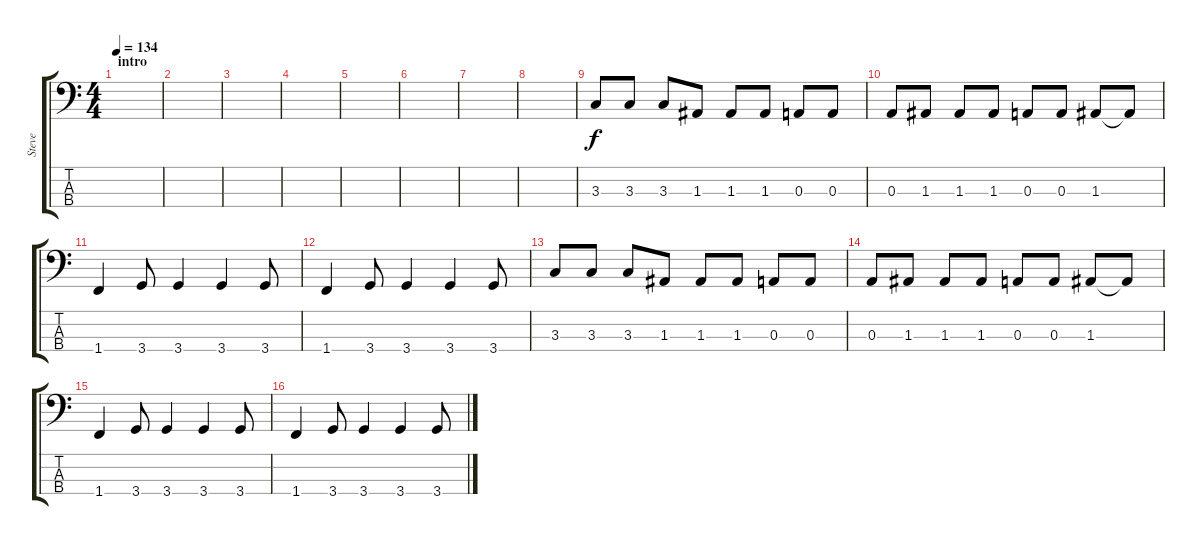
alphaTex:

\track ("Steve" "Steve") {instrument electricbasspick}
\staff {score tabs}
\tuning (G2 D2 A1 E1) {hide}
\ts (4 4)
\section ("" "intro")
\tempo 134
\clef f4
\ks c
|
|
|
|
|
|
|
|
3.3.8 3.3.8 3.3.8 1.3.8 1.3.8 1.3.8 0.3.8 0.3.8 |
0.3.8 1.3.8 1.3.8 1.3.8 0.3.8 0.3.8 1.3.8 1.3{t}.8 |
1.4.4 3.4.8 3.4.4 3.4.4 3.4.8 |
1.4.4 3.4.8 3.4.4 3.4.4 3.4.8 |
3.3.8 3.3.8 3.3.8 1.3.8 1.3.8 1.3.8 0.3.8 0.3.8 |
0.3.8 1.3.8 1.3.8 1.3.8 0.3.8 0.3.8 1.3.8 1.3{t}.8 |
1.4.4 3.4.8 3.4.4 3.4.4 3.4.8 |
1.4.4 3.4.8 3.4.4 3.4.4 3.4.8
